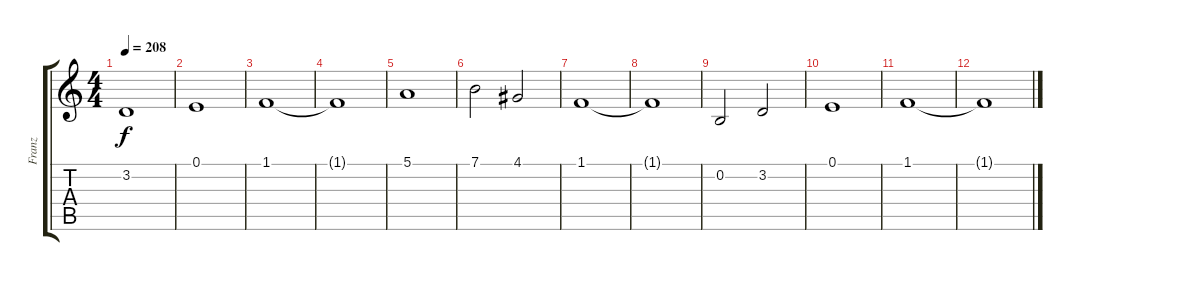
\track ("Franz" "Franz") {instrument baritonesax}
\staff {score tabs}
\tuning (E4 B3 G3 D3 A2 E2) {hide}
\ts (4 4)
\tempo 208
\clef g2
\ks c
3.2.1{dy f} |
0.1.1 |
1.1.1 |
1.1{t}.1 |
5.1.1 |
7.1.2 4.1.2 |
1.1.1 |
1.1{t}.1 |
0.2.2 3.2.2 |
0.1.1 |
1.1.1 |
1.1{t}.1
